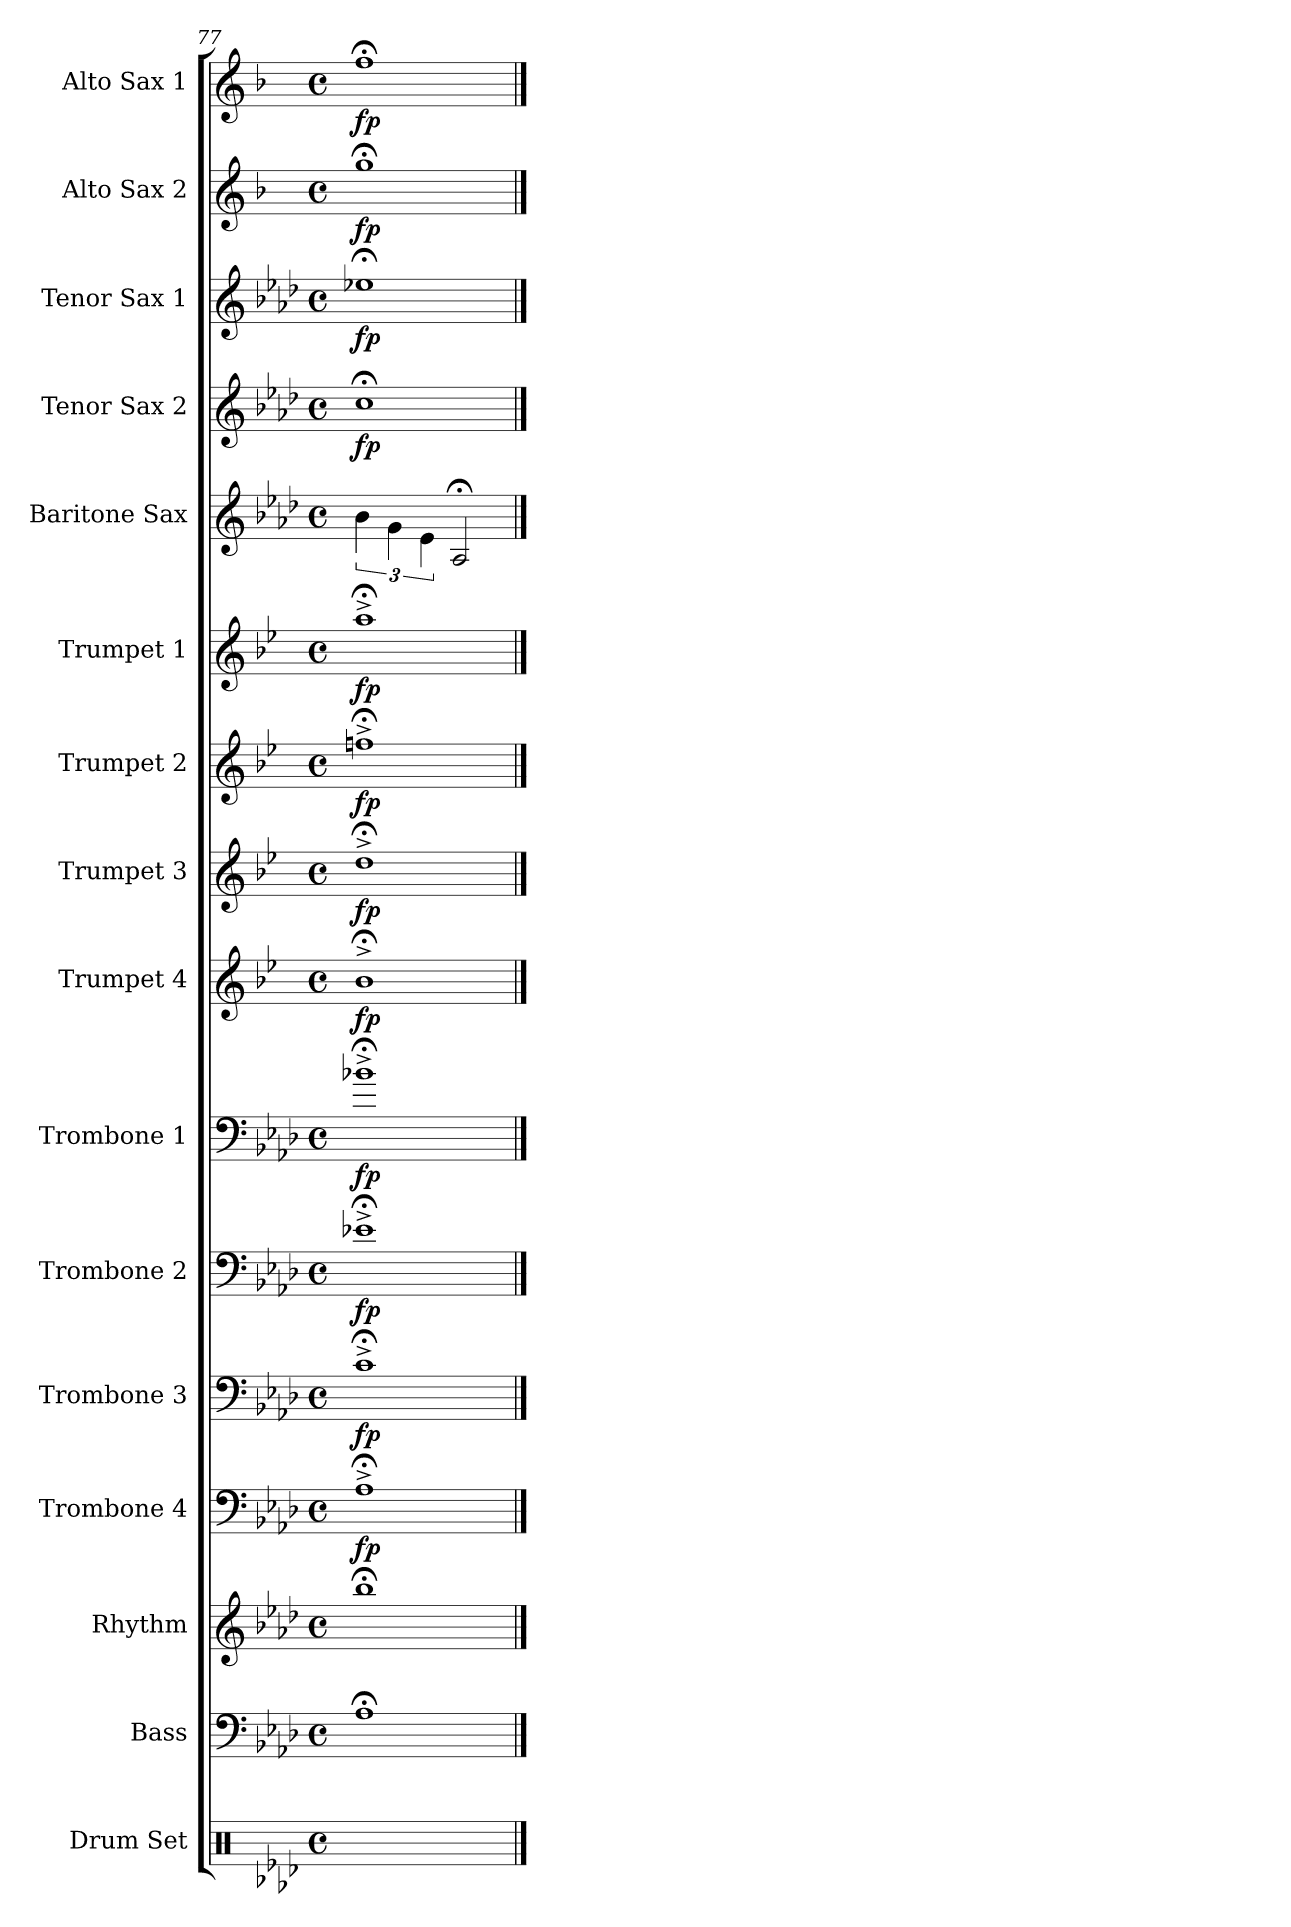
**kern	**kern	**kern	**kern	**dynam	**kern	**dynam	**kern	**dynam	**kern	**dynam	**kern	**dynam	**kern	**dynam	**kern	**dynam	**kern	**dynam	**kern	**kern	**dynam	**kern	**dynam	**kern	**dynam	**kern	**dynam
*part16	*part15	*part14	*part13	*part13	*part12	*part12	*part11	*part11	*part10	*part10	*part9	*part9	*part8	*part8	*part7	*part7	*part6	*part6	*part5	*part4	*part4	*part3	*part3	*part2	*part2	*part1	*part1
*staff16	*staff15	*staff14	*staff13	*staff13	*staff12	*staff12	*staff11	*staff11	*staff10	*staff10	*staff9	*staff9	*staff8	*staff8	*staff7	*staff7	*staff6	*staff6	*staff5	*staff4	*staff4	*staff3	*staff3	*staff2	*staff2	*staff1	*staff1
*I"Drum Set	*I"Bass	*I"Rhythm	*I"Trombone 4	*	*I"Trombone 3	*	*I"Trombone 2	*	*I"Trombone 1	*	*I"Trumpet 4	*	*I"Trumpet 3	*	*I"Trumpet 2	*	*I"Trumpet 1	*	*I"Baritone Sax	*I"Tenor Sax 2	*	*I"Tenor Sax 1	*	*I"Alto Sax 2	*	*I"Alto Sax 1	*
*I'Drums	*I'Bass	*	*	*	*	*	*	*	*	*	*I'Tpt 4	*	*I'Tpt 3	*	*I'Tpt 2	*	*I'Tpt 1	*	*I'Bari Sax	*I'Tenor 2	*	*I'Tenor 1	*	*I'Alto 2	*	*I'Alto 1	*
*clefX	*clefF4	*clefG2	*clefF4	*	*clefF4	*	*clefF4	*	*clefF4	*	*clefG2	*	*clefG2	*	*clefG2	*	*clefG2	*	*clefG2	*clefG2	*	*clefG2	*	*clefG2	*	*clefG2	*
*	*ITrd7c12	*ITrd7c12	*	*	*	*	*	*	*	*	*ITrd1c2	*	*ITrd1c2	*	*ITrd1c2	*	*ITrd1c2	*	*ITrd12c21	*ITrd8c14	*	*ITrd8c14	*	*ITrd5c9	*	*ITrd5c9	*
*k[b-e-a-d-]	*k[b-e-a-d-]	*k[b-e-a-d-]	*k[b-e-a-d-]	*	*k[b-e-a-d-]	*	*k[b-e-a-d-]	*	*k[b-e-a-d-]	*	*k[b-e-a-d-]	*	*k[b-e-a-d-]	*	*k[b-e-a-d-]	*	*k[b-e-a-d-]	*	*k[b-e-a-d-]	*k[b-e-a-d-]	*	*k[b-e-a-d-]	*	*k[b-e-a-d-]	*	*k[b-e-a-d-]	*
*A-:	*A-:	*A-:	*A-:	*	*A-:	*	*A-:	*	*A-:	*	*A-:	*	*A-:	*	*A-:	*	*A-:	*	*A-:	*A-:	*	*A-:	*	*A-:	*	*A-:	*
*M4/4	*M4/4	*M4/4	*M4/4	*	*M4/4	*	*M4/4	*	*M4/4	*	*M4/4	*	*M4/4	*	*M4/4	*	*M4/4	*	*M4/4	*M4/4	*	*M4/4	*	*M4/4	*	*M4/4	*
*met(c)	*met(c)	*met(c)	*met(c)	*	*met(c)	*	*met(c)	*	*met(c)	*	*met(c)	*	*met(c)	*	*met(c)	*	*met(c)	*	*met(c)	*met(c)	*	*met(c)	*	*met(c)	*	*met(c)	*
=77	=77	=77	=77	=77	=77	=77	=77	=77	=77	=77	=77	=77	=77	=77	=77	=77	=77	=77	=77	=77	=77	=77	=77	=77	=77	=77	=77
!	!	!	!	!LO:DY:b	!	!LO:DY:b	!	!LO:DY:b	!	!LO:DY:b	!	!LO:DY:b	!	!LO:DY:b	!	!LO:DY:b	!	!LO:DY:b	!	!	!LO:DY:b	!	!LO:DY:b	!	!LO:DY:b	!	!LO:DY:b
1R;<	1AA-;<	1b-;<	1A-;<^>	fp	1c;<^>	fp	1e-X;<^>	fp	1b-X;<^>	fp	1a-;<^>	fp	1cc;<^>	fp	1ee-X;<^>	fp	1gg;<^>	fp	6B-\	1c;<	fp	1e-X;<	fp	1b-;<	fp	1a-;<	fp
.	.	.	.	.	.	.	.	.	.	.	.	.	.	.	.	.	.	.	6G\	.	.	.	.	.	.	.	.
.	.	.	.	.	.	.	.	.	.	.	.	.	.	.	.	.	.	.	6E-\	.	.	.	.	.	.	.	.
.	.	.	.	.	.	.	.	.	.	.	.	.	.	.	.	.	.	.	2AA-;/	.	.	.	.	.	.	.	.
==	==	==	==	==	==	==	==	==	==	==	==	==	==	==	==	==	==	==	==	==	==	==	==	==	==	==	==
*-	*-	*-	*-	*-	*-	*-	*-	*-	*-	*-	*-	*-	*-	*-	*-	*-	*-	*-	*-	*-	*-	*-	*-	*-	*-	*-	*-
